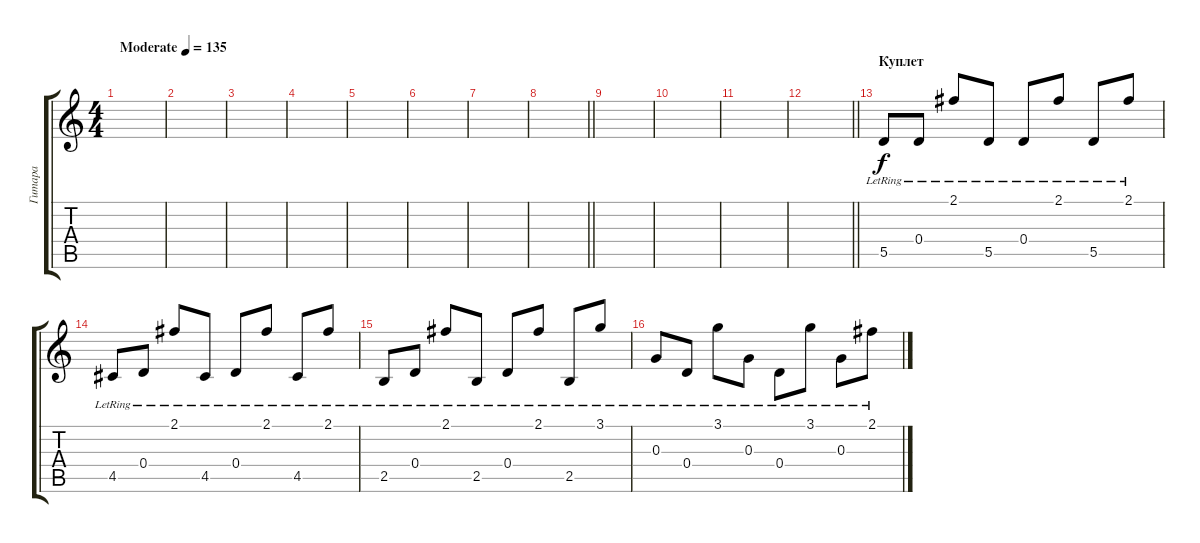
\track ("Гитара" "Гитара") {instrument acousticguitarsteel}
\staff {score tabs}
\tuning (E4 B3 G3 D3 A2 E2) {hide}
\ts (4 4)
\tempo (135 "Moderate")
\clef g2
\ks c
|
|
|
|
|
|
|
\barLineRight lightlight
|
|
|
|
\barLineRight lightlight
|
\section ("" "Куплет")
5.5{lr}.8 0.4{lr}.8 2.1{lr}.8 5.5{lr}.8 0.4{lr}.8 2.1{lr}.8 5.5{lr}.8 2.1{lr}.8 |
4.5{lr}.8 0.4{lr}.8 2.1{lr}.8 4.5{lr}.8 0.4{lr}.8 2.1{lr}.8 4.5{lr}.8 2.1{lr}.8 |
2.5{lr}.8 0.4{lr}.8 2.1{lr}.8 2.5{lr}.8 0.4{lr}.8 2.1{lr}.8 2.5{lr}.8 3.1{lr}.8 |
0.3{lr}.8 0.4{lr}.8 3.1{lr}.8 0.3{lr}.8 0.4{lr}.8 3.1{lr}.8 0.3{lr}.8 2.1{lr}.8
